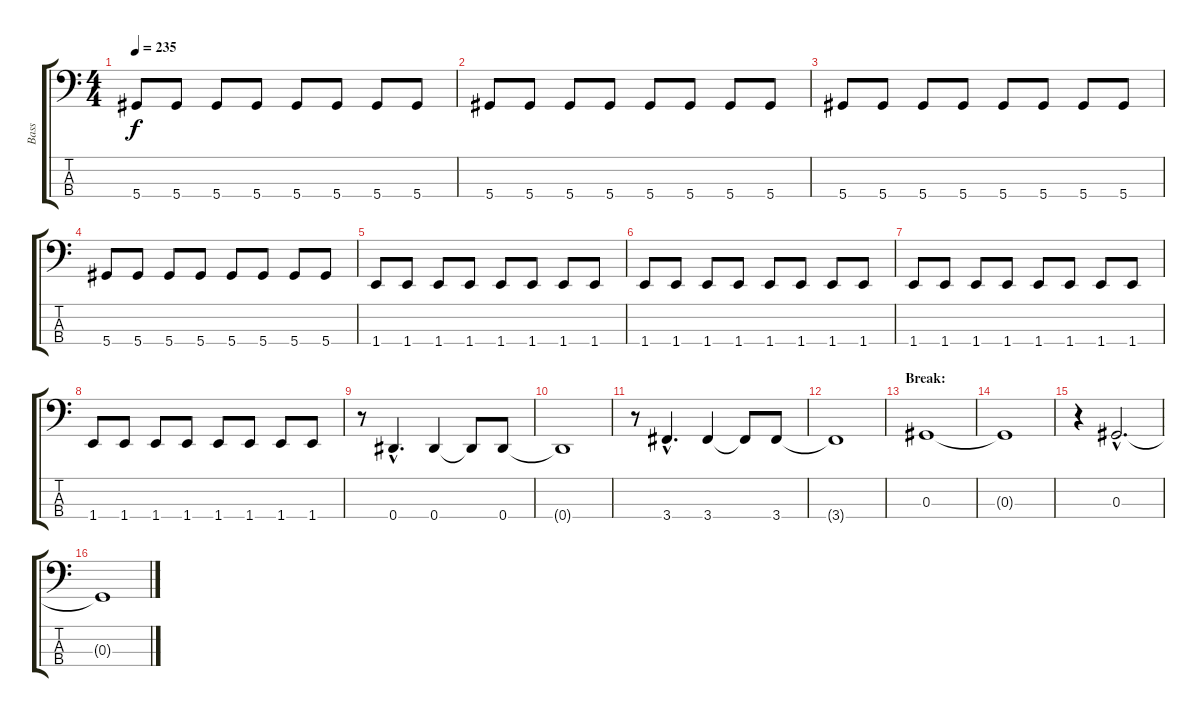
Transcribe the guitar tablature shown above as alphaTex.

\track ("Bass" "Bass") {instrument electricbassfinger}
\staff {score tabs}
\tuning (Gb2 Db2 Ab1 Eb1) {hide}
\ts (4 4)
\tempo 235
\clef f4
\ks c
5.4.8{dy f} 5.4.8 5.4.8 5.4.8 5.4.8 5.4.8 5.4.8 5.4.8 |
5.4.8 5.4.8 5.4.8 5.4.8 5.4.8 5.4.8 5.4.8 5.4.8 |
5.4.8 5.4.8 5.4.8 5.4.8 5.4.8 5.4.8 5.4.8 5.4.8 |
5.4.8 5.4.8 5.4.8 5.4.8 5.4.8 5.4.8 5.4.8 5.4.8 |
1.4.8 1.4.8 1.4.8 1.4.8 1.4.8 1.4.8 1.4.8 1.4.8 |
1.4.8 1.4.8 1.4.8 1.4.8 1.4.8 1.4.8 1.4.8 1.4.8 |
1.4.8 1.4.8 1.4.8 1.4.8 1.4.8 1.4.8 1.4.8 1.4.8 |
1.4.8 1.4.8 1.4.8 1.4.8 1.4.8 1.4.8 1.4.8 1.4.8 |
r.8 0.4{hac}.4{d} 0.4.4 0.4{t}.8 0.4.8 |
0.4{t}.1 |
r.8 3.4{hac}.4{d} 3.4.4 3.4{t}.8 3.4.8 |
3.4{t}.1 |
\section ("" "Break:")
0.3.1 |
0.3{t}.1 |
r.4 0.3{hac}.2{d} |
0.3{t}.1
